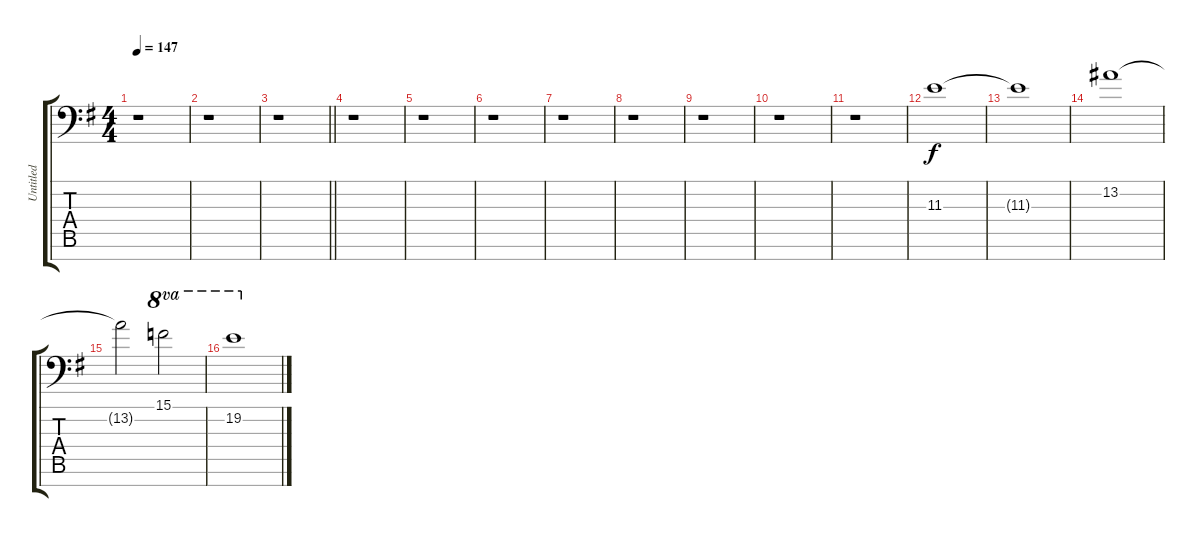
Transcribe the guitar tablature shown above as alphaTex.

\track ("Untitled" "Untitled") {instrument lead2sawtooth}
\staff {score tabs}
\tuning (D4 A3 F3 C3 G2 D2 A1) {hide}
\ts (4 4)
\tempo 147
\clef f4
\ks g
r.1{dy f} |
r.1 |
\barLineRight lightlight
r.1 |
\section ("" " ")
r.1 |
r.1 |
r.1 |
r.1 |
r.1 |
r.1 |
r.1 |
r.1 |
11.3.1 |
11.3{t}.1 |
13.2.1 |
13.2{t}.2 15.1.2{ot 8va} |
19.2.1{ot 8va}
